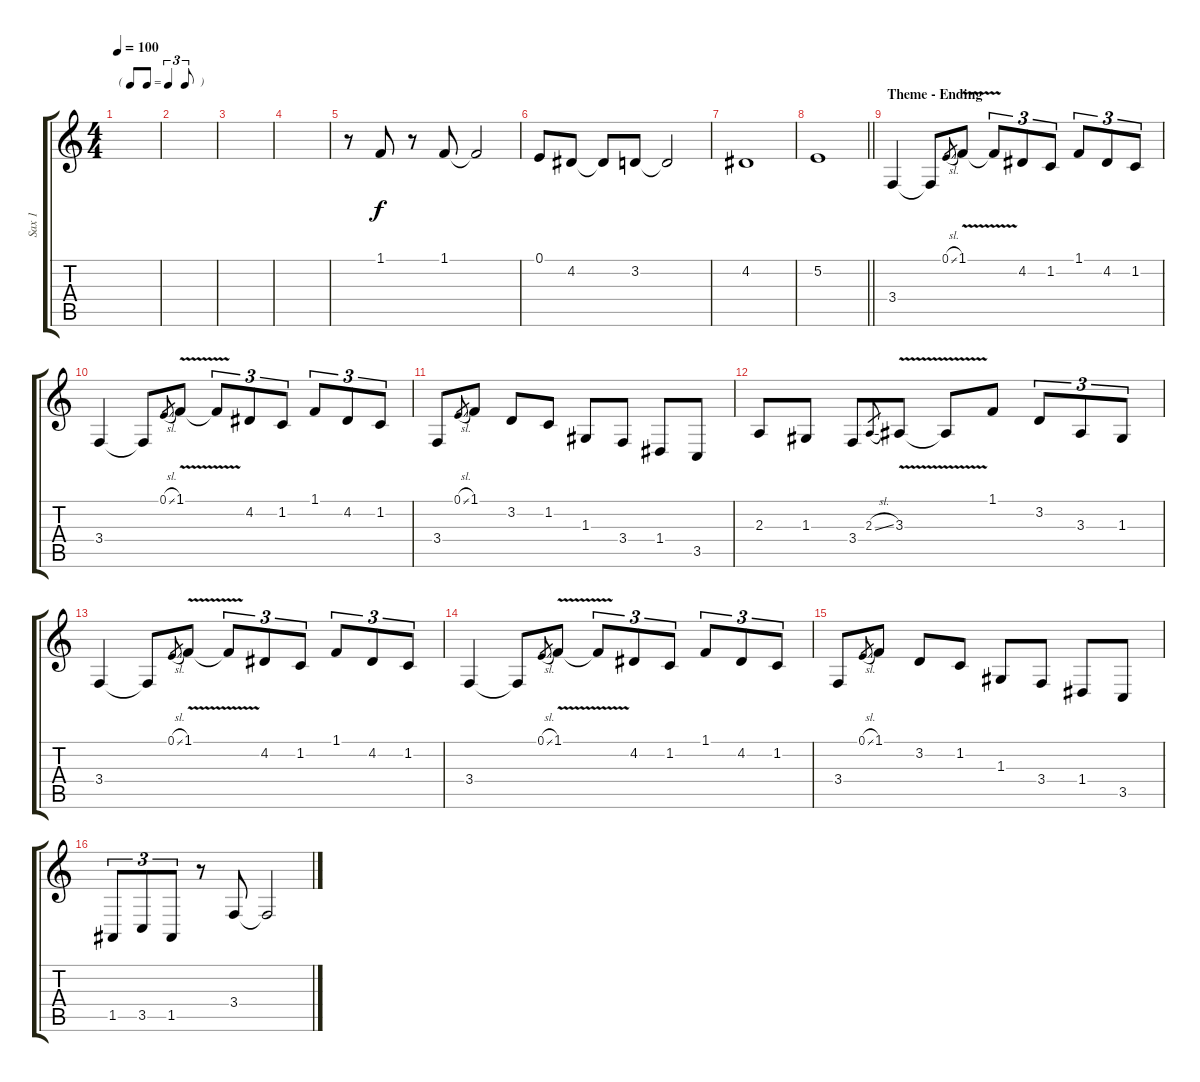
\track ("Sax 1" "Sax 1") {instrument altosax}
\staff {score tabs}
\tuning (E4 B3 G3 D3 A2 E2) {hide}
\ts (4 4)
\tf triplet8th
\tempo 100
\clef g2
\ks c
|
|
|
|
r.8{volume 14} 1.1.8 r.8 1.1.8 1.1{t}.2 |
0.1.8 4.2.8 4.2{t}.8 3.2.8 3.2{t}.2 |
4.2.1 |
\barLineRight lightlight
5.2.1 |
\section ("" "Theme - Ending")
3.4.4 3.4{t}.8 0.1{sl}.8{gr} 1.1{v}.8 1.1{t}.8{tu (3 2)} 4.2.8{tu (3 2)} 1.2.8{tu (3 2)} 1.1.8{tu (3 2)} 4.2.8{tu (3 2)} 1.2.8{tu (3 2)} |
3.4.4 3.4{t}.8 0.1{sl}.8{gr} 1.1{v}.8 1.1{t}.8{tu (3 2)} 4.2.8{tu (3 2)} 1.2.8{tu (3 2)} 1.1.8{tu (3 2)} 4.2.8{tu (3 2)} 1.2.8{tu (3 2)} |
3.4.8 0.1{sl}.8{gr} 1.1.8 3.2.8 1.2.8 1.3.8 3.4.8 1.4.8 3.5.8 |
2.3.8 1.3.8 3.4.8 2.3{sl}.8{gr} 3.3{v}.8 3.3{t}.8 1.1.8 3.2.8{tu (3 2)} 3.3.8{tu (3 2)} 1.3.8{tu (3 2)} |
3.4.4 3.4{t}.8 0.1{sl}.8{gr} 1.1{v}.8 1.1{t}.8{tu (3 2)} 4.2.8{tu (3 2)} 1.2.8{tu (3 2)} 1.1.8{tu (3 2)} 4.2.8{tu (3 2)} 1.2.8{tu (3 2)} |
3.4.4 3.4{t}.8 0.1{sl}.8{gr} 1.1{v}.8 1.1{t}.8{tu (3 2)} 4.2.8{tu (3 2)} 1.2.8{tu (3 2)} 1.1.8{tu (3 2)} 4.2.8{tu (3 2)} 1.2.8{tu (3 2)} |
3.4.8 0.1{sl}.8{gr} 1.1.8 3.2.8 1.2.8 1.3.8 3.4.8 1.4.8 3.5.8 |
1.5.8{tu (3 2)} 3.5.8{tu (3 2)} 1.5.8{tu (3 2)} r.8 3.4.8 3.4{t}.2
